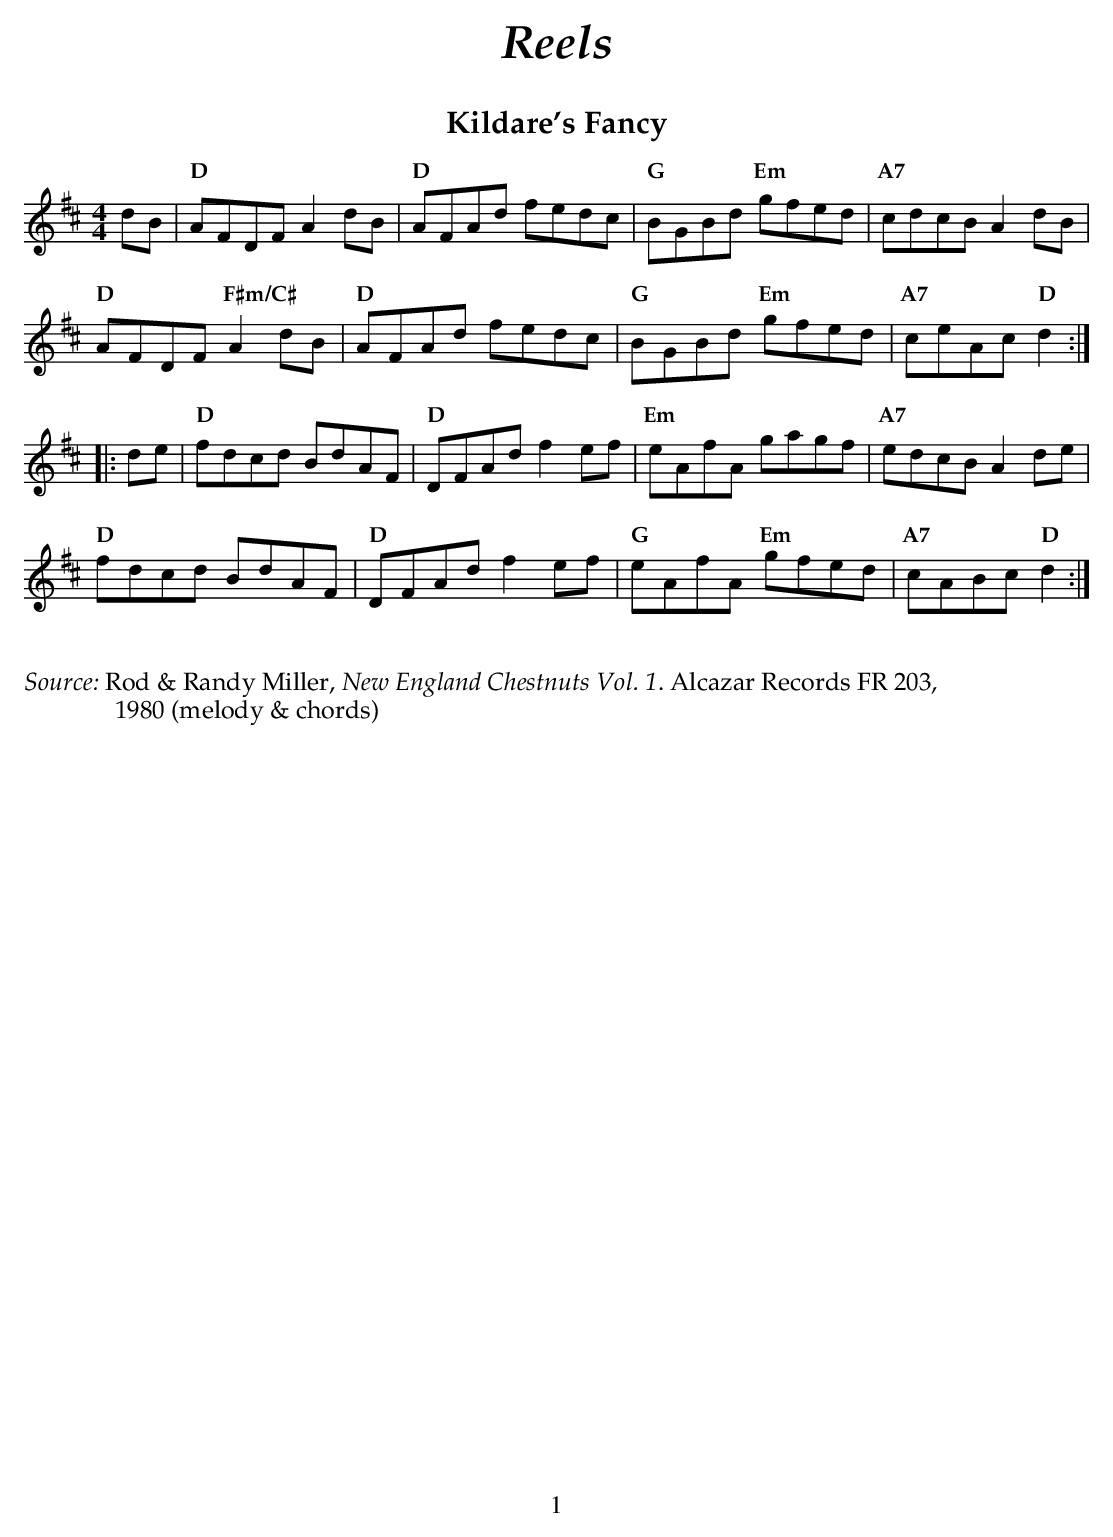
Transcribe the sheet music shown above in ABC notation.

X:1
T:Kildare's Fancy
M:4/4
L:1/8
K:D
  dB |\
"D" AFDF A2dB | "D" AFAd fedc | "G" BGBd "Em" gfed | "A7" cdcB     A2dB |
"D" AFDF "F#m/C#" A2dB | "D" AFAd fedc | "G" BGBd "Em" gfed | "A7" ceAc "D" d2  :|
|:de |\
"D" fdcd BdAF | "D" DFAd f2ef | "Em" eAfA gagf | "A7" edcB     A2de |
"D" fdcd BdAF | "D" DFAd f2ef | "G" eAfA "Em" gfed | "A7" cABc "D" d2  :|
